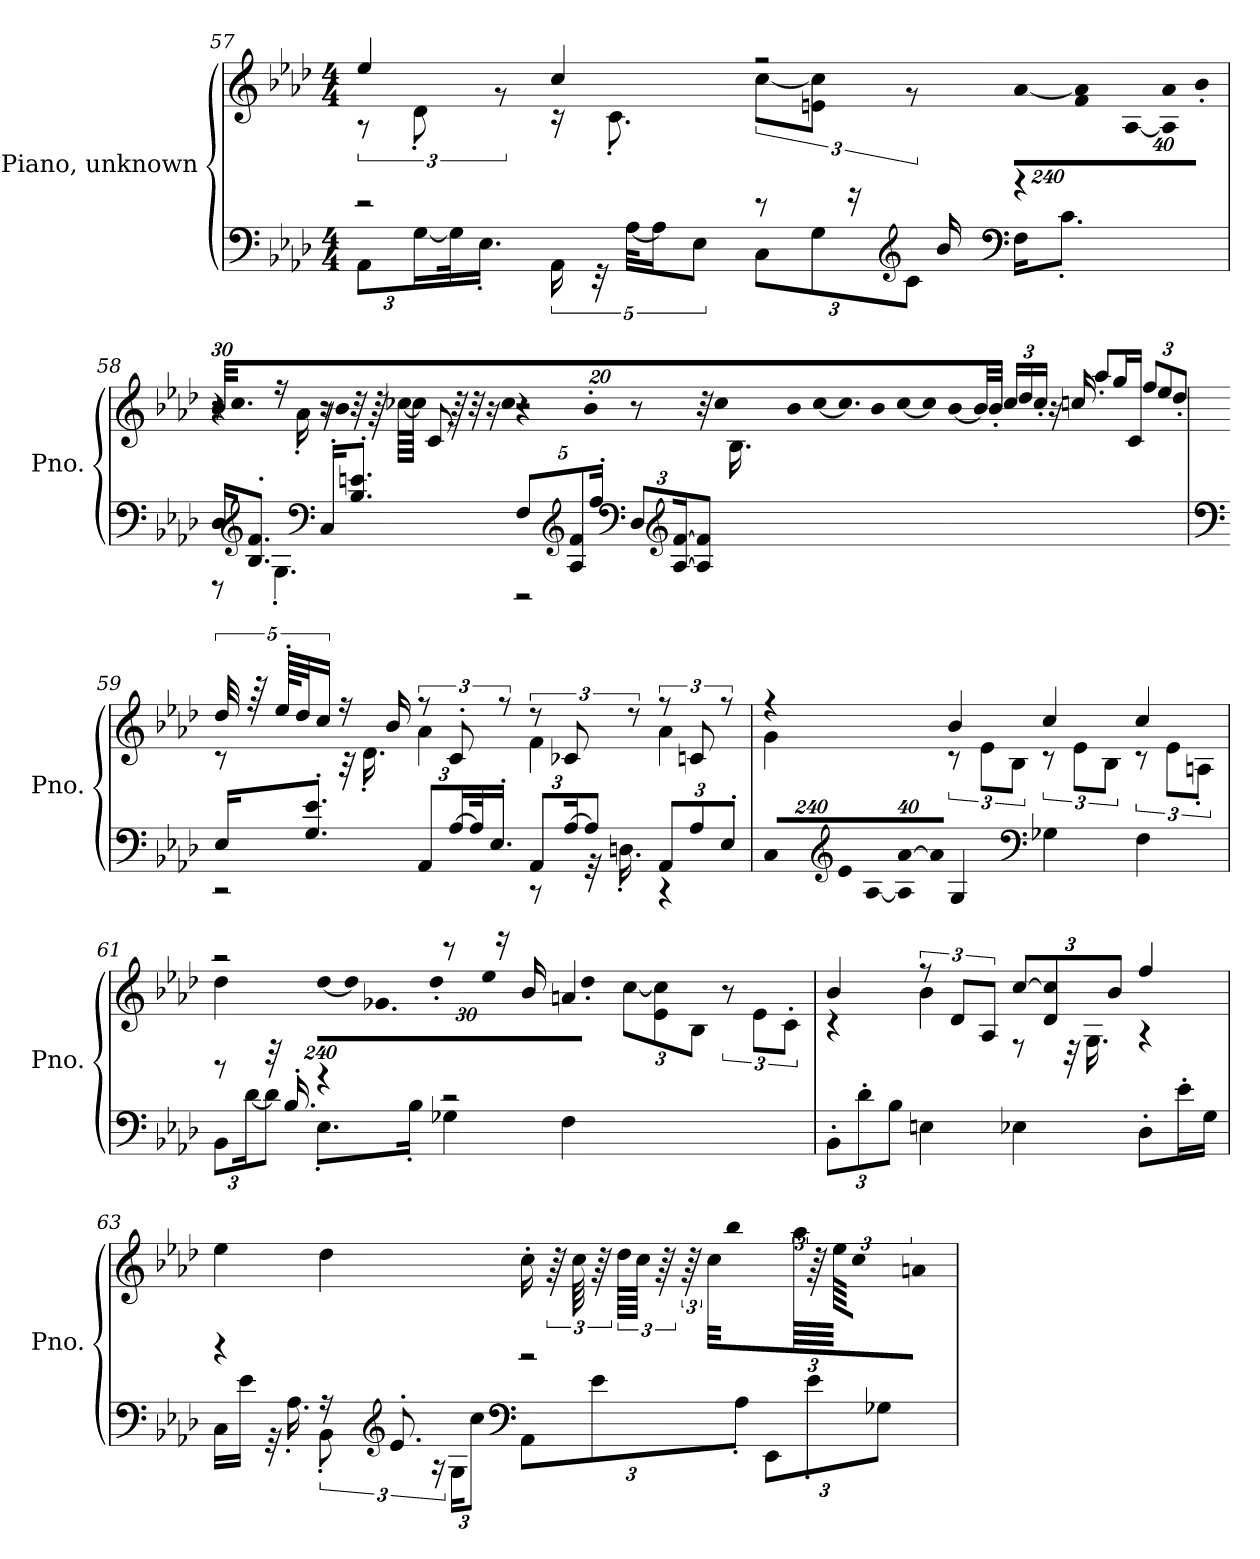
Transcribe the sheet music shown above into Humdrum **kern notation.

**kern	**kern
*part1	*part1
*staff2	*staff1
*I"Piano, unknown	*
*I'Pno.	*
!!LO:LB:g=z
*clefF4	*clefG2
*k[b-e-a-d-]	*k[b-e-a-d-]
*M4/4	*M4/4
=57	=57
*^	*
*	*Xbrackettup	*
*	*	*^
2r	12AA-\L	4ee-/	12r
.	[24G\L	.	12d-'\
.	32G\K]	.	.
.	16.E-'\JJ	.	.
.	.	.	12r
*	*brackettup	*	*
.	20AA-\	4cc/	16r
.	40r	.	.
.	.	.	8.c'\
.	[40A-\KLL	.	.
.	20A-\J]	.	.
.	10E-\J	.	.
*	*Xbrackettup	*	*
8r	12C\L	2r	[12cc\L
.	12G\	.	12en\ 12cc\]J
16r	.	.	.
*clefG2	*	*	*
.	12c\J	.	12r
16b-/	.	.	.
*clefF4	*	*	*
*	*	*	*Xbrackettup
!	!	!	!LO:N:vis=16
4r	16F\KL	.	[1920%137a-\LL
.	8.c'\J	.	.
!	!	!	!LO:N:vis=16
.	.	.	1920%137f\ 1920%137a-\]
!	!	!	!LO:N:vis=32
.	.	.	[640%23A-\L
!	!	!	!LO:N:vis=32
.	.	.	640%23A-\] 640%23a-\
!	!	!	!LO:N:vis=32
.	.	.	640%23b-'\JJJ
1920ryy	1920ryy	1920ryy	.
*	*	*v	*v
!!LO:LB:g=z
=58	=58	=58
!	!	!LO:N:vis=64
*	*	*^
*	*	*	*^
16D-/KL	8r	960%17b-/LLLL	8r	4r
!	!	!LO:N:vis=64.	!	!
.	.	640%17cc/	.	.
.	.	1920ryy	.	.
!	!	!LO:N:vis=256	!	!
.	.	1920%17b-/K	.	.
!	!	!LO:N:vis=64	!	!
.	.	960%17cc/	.	.
*clefG2	*	*	*	*
8.B-/' 8.f/'J	.	.	.	.
!	!	!LO:N:vis=64	!	!
.	.	960%17b-'/	.	.
!	!	!LO:N:vis=64	!	!
.	.	960%17cc/	.	.
.	.	1920ryy	.	.
!	!	!LO:N:vis=64	!	!
.	.	960%17b-/	.	.
.	4.G'\	[960cc/	16r	.
.	.	160.cc/J]	.	.
.	.	48b-/	.	.
.	.	[96cc/	.	.
.	.	96cc/]	.	.
.	.	[96b-/K	.	.
.	.	32b-/]	16a-'\	.
.	.	32b-'/JJJ	.	.
*clefF4	*	*	*	*
16C'/KL	.	24cc/LL	16r	8r
.	.	24dd-/	.	.
8.B-/' 8.en/'J	.	.	32r	.
.	.	24cc'/JJ	.	.
.	.	.	64r	.
.	.	.	[64cc-X\LLLL	.
.	.	16r	64cc-\JJJJ]	8c/
.	.	.	64r	.
.	.	.	32r	.
.	.	16ccn/	16r	.
10F/L	2r	8aa-'/L	4r	2r
*clefG2	*	*	*	*
10A-/ 10f/	.	.	.	.
.	.	16gg/L	.	.
.	.	16c/JJ	.	.
20ff'/Jk	.	.	.	.
*clefF4	*	*	*	*
12D-/L	.	12ff/L	8r	.
*clefG2	*	*	*	*
[24A-/ [24f/K	.	12ee-/	.	.
8A-/] 8f/]J	.	.	32r	.
.	.	.	16.B-\	.
.	.	12dd-'/J	.	.
*	*	*v	*v	*v
!!LO:PB:g=z
=59	=59	=59
*clefF4	*	*
*	*	*brackettup
*	*	*^
16E-/KL	2r	40dd-/	8r
.	.	80r	.
.	.	80ee-'/KLLL	.
.	.	40dd-/J	.
8.G/' 8.e-/'J	.	.	.
.	.	20cc/JJ	.
.	.	16r	32r
.	.	.	16.d-'\
.	.	16b-/	.
12AA-/L	.	12r	4a-\
[24A-/L	.	12c'/	.
32A-/K]	.	.	.
16.E-'/JJ	.	.	.
.	.	12r	.
12AA-/L	8r	12r	4f\
[24A-/K	.	12c-X/	.
8A-/J]	32r	.	.
.	16.Dn'\	.	.
.	.	12r	.
12AA-/L	4r	12r	4a-\
12A-/	.	12cn/	.
12E-'/J	.	12r	.
*v	*v	*	*
=60	=60	=60
!LO:N:vis=16	!	!
1920%137C/LL	4r	4g\
*clefG2	*	*
!LO:N:vis=16	!	!
1920%137e-/	.	.
!LO:N:vis=32	!	!
[640%23A-/L	.	.
!LO:N:vis=32	!	!
640%23A-/] [640%23a-/	.	.
!LO:N:vis=32	!	!
640%23a-/JJJ]	.	.
.	4b-/	12r
4G/	.	.
.	.	12e-\L
.	.	12B-\J
*clefF4	*	*
.	4cc/	12r
4G-X\	.	.
.	.	12e-\L
.	.	12B-\J
.	4cc/	12r
4F\	.	.
.	.	12e-\L
.	.	12An'\J
.	1920ryy	1920ryy
!!LO:LB:g=z	!!
=61	=61	=61
*^	*	*
8r	12BB-\L	2r	4dd-\
.	[24d-\K	.	.
32r	8d-\J]	.	.
16.B-'/	.	.	.
*	*	*	*Xbrackettup
!	!	!	!LO:N:vis=16
4r	8.E-'\L	.	[1920%137dd-\LL
!	!	!	!LO:N:vis=64
.	.	.	960%17dd-\KL]
!	!	!	!LO:N:vis=32.
.	.	.	1920%103g-X\
!	!	!	!LO:N:vis=32
.	.	.	640%23dd-'\
!	!	!	!LO:N:vis=32
.	.	.	640%23ee-\
.	16B-'\Jk	.	.
!	!	!	!LO:N:vis=32
.	.	.	640%23dd-'\JJJ
2r	4G-X\	8r	.
.	.	.	[12cc\L
.	.	.	12e-\ 12cc\]
.	.	16r	.
.	.	.	12B-\J
.	.	16b-/	.
.	4F\	4an/	.
*	*	*	*brackettup
.	.	.	12r
.	.	.	12e-\L
.	.	.	12c'\J
1920ryy	1920ryy	1920ryy	.
*v	*v	*	*
=62	=62	=62
12BB-'\L	4b-/	4r
12d-'\	.	.
12B-\J	.	.
4En\	12r	4b-\
.	12d-/L	.
.	12A-/J	.
*	*Xbrackettup	*
4E-X\	[12cc/L	8r
.	12d-/ 12cc/]	.
.	.	32r
.	.	16.G\
.	12b-/J	.
8D-'\L	4ff/	4r
16e-'\L	.	.
16G\JJ	.	.
*	*v	*v
!!LO:LB:g=z
=63	=63
*^	*
4r	16C\LL	4ee-\
.	16e-\JJ	.
.	32r	.
.	16.A-'\	.
*	*brackettup	*
16r	12BB-'\	4dd-\
*clefG2	*	*
8.e-'/	.	.
.	24r	.
.	24G\KL	.
.	12cc\J	.
*clefF4	*	*
*	*Xbrackettup	*
2r	12AA-\L	16cc'\
*	*	*brackettup
.	.	96r
.	.	96cc\
.	12e-\	96r
.	.	96dd-\LLLL
.	.	96cc\JJJJ
.	.	96r
.	.	96r
.	.	48cc\LLL
.	.	32bb-\
.	12A-'\J	.
.	.	96aa-\JJJk
.	.	96r
.	.	96ee-\KLLL
.	.	32cc\JJJ
.	12EE-\L	4an/
.	12e-'\	.
.	12G-X\J	.
*v	*v	*
=	=
*-	*-
